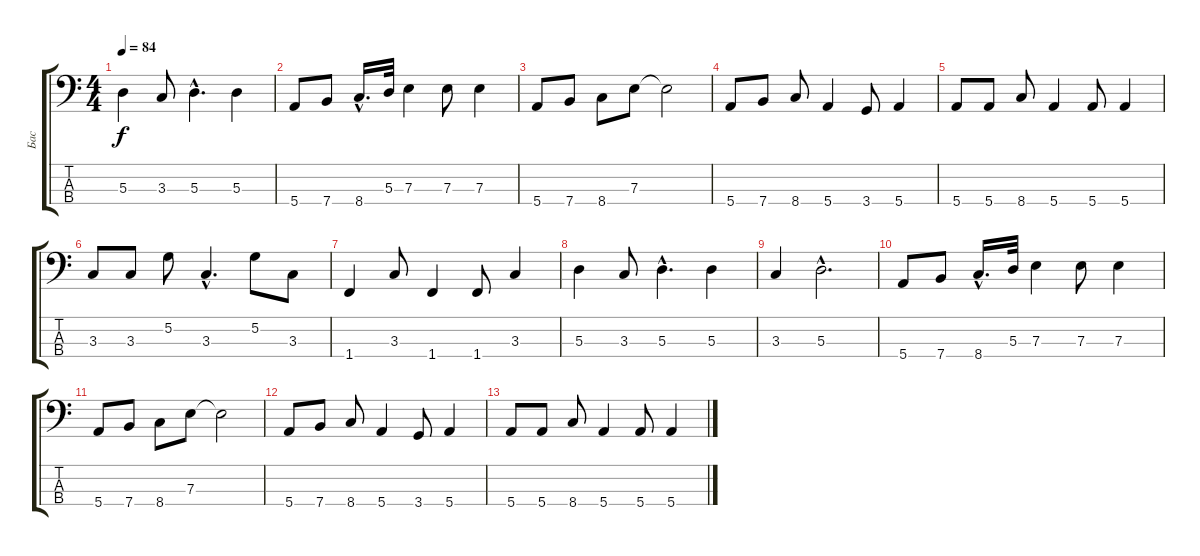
\track ("Бас" "Бас") {instrument electricbasspick}
\staff {score tabs}
\tuning (G2 D2 A1 E1) {hide}
\ts (4 4)
\tempo 84
\clef f4
\ks c
5.3.4{dy f} 3.3.8 5.3{hac}.4{d} 5.3.4 |
5.4.8 7.4.8 8.4{hac}.16{d} 5.3.32 7.3.4 7.3.8 7.3.4 |
5.4.8 7.4.8 8.4.8 7.3.8 7.3{t}.2 |
5.4.8 7.4.8 8.4.8 5.4.4 3.4.8 5.4.4 |
5.4.8 5.4.8 8.4.8 5.4.4 5.4.8 5.4.4 |
3.3.8 3.3.8 5.2.8 3.3{hac}.4{d} 5.2.8 3.3.8 |
1.4.4 3.3.8 1.4.4 1.4.8 3.3.4 |
5.3.4 3.3.8 5.3{hac}.4{d} 5.3.4 |
3.3.4 5.3{hac}.2{d} |
5.4.8 7.4.8 8.4{hac}.16{d} 5.3.32 7.3.4 7.3.8 7.3.4 |
5.4.8{volume 12} 7.4.8 8.4.8{volume 11} 7.3.8 7.3{t}.2 |
5.4.8{volume 8} 7.4.8 8.4.8{volume 7} 5.4.4{volume 6} 3.4.8 5.4.4{volume 5} |
5.4.8{volume 4} 5.4.8 8.4.8{volume 3} 5.4.4{volume 2} 5.4.8 5.4.4{volume 1}
